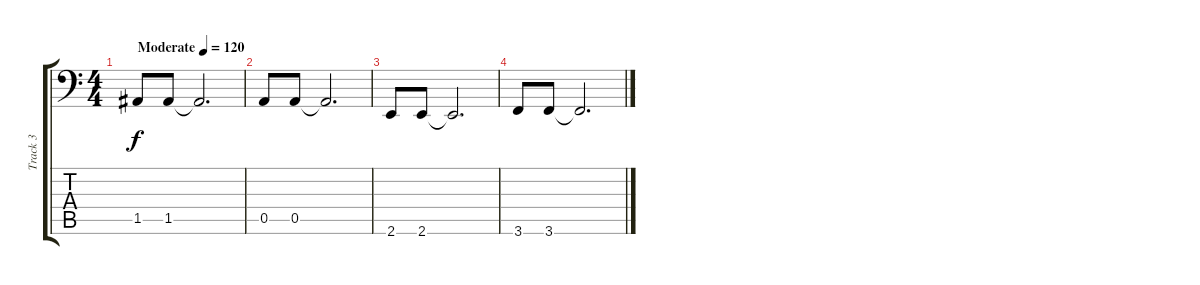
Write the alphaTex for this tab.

\track ("Track 3" "Track 3") {instrument electricbassfinger}
\staff {score tabs}
\tuning (E3 B2 G2 D2 A1 D1) {hide}
\ts (4 4)
\tempo (120 "Moderate")
\clef f4
\ks c
1.5.8{dy f instrument electricbassfinger} 1.5.8 1.5{t}.2{d} |
0.5.8 0.5.8 0.5{t}.2{d} |
2.6.8 2.6.8 2.6{t}.2{d} |
3.6.8 3.6.8 3.6{t}.2{d}
